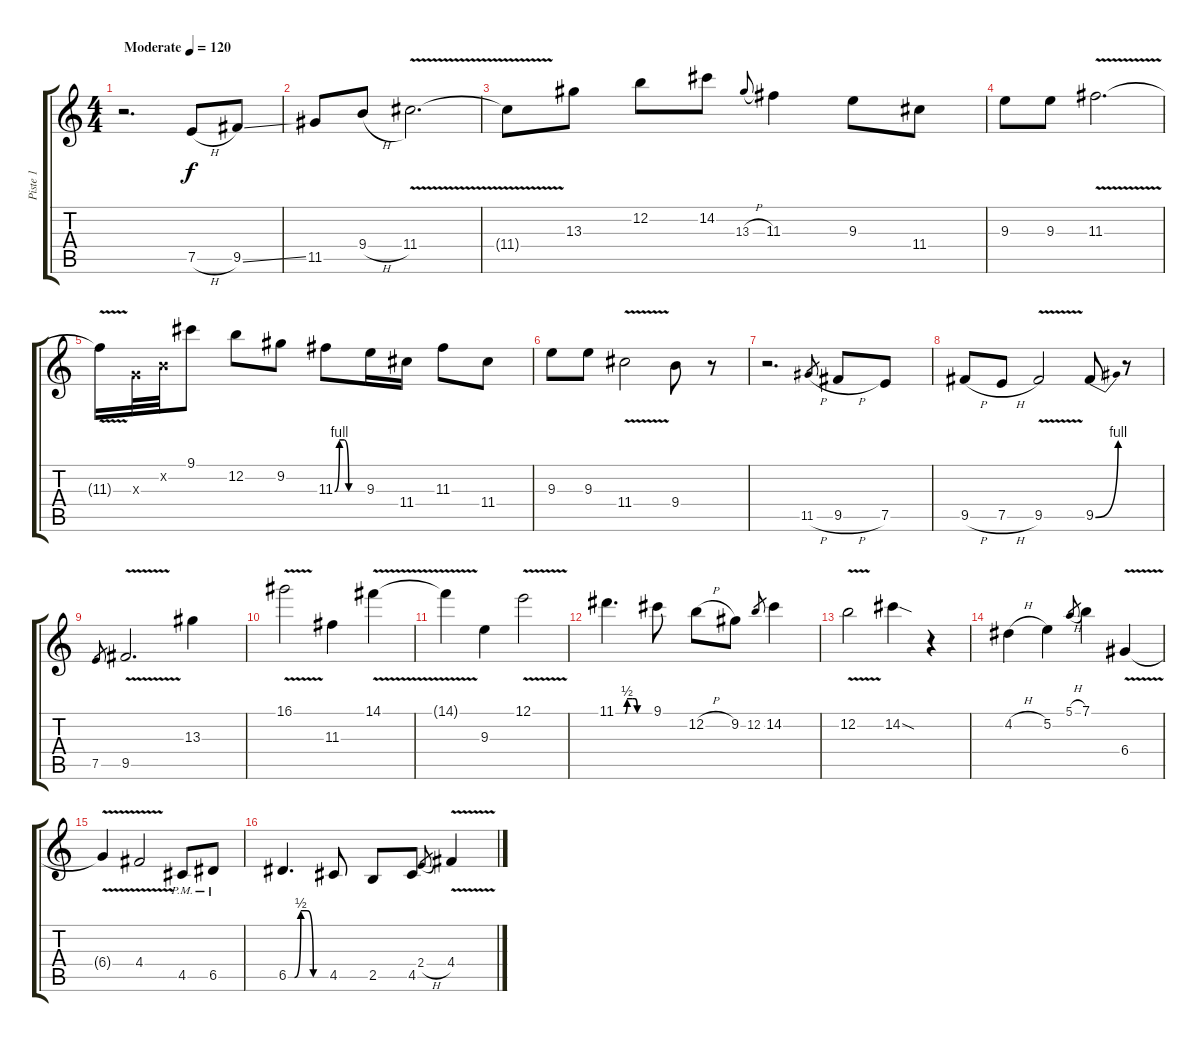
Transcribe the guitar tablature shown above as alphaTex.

\track ("Piste 1" "Piste 1") {instrument distortionguitar}
\staff {score tabs}
\tuning (E4 B3 G3 D3 A2 E2) {hide}
\ts (4 4)
\tempo (120 "Moderate")
\tempo 154
\tempo (120 "Moderate")
\clef g2
\ks c
r.2{d dy f instrument distortionguitar} 7.5{h}.8 9.5{ss}.8 |
11.5.8 9.4{h}.8 11.4{v}.2{d} |
11.4{t}.8 13.3.8 12.2.8 14.2.8 13.3{h}.8{gr onbeat} 11.3.4 9.3.8 11.4.8 |
9.3.8 9.3.8 11.3{v}.2{d} |
11.3{t}.16 0.3{x}.32 0.2{x}.32 9.1.8 12.2.8 9.2.8 11.3{be (custom 0 0 10 4 20 4 30 0 60 0)}.8 9.3.16 11.4.16 11.3.8 11.4.8 |
9.3.8 9.3.8 11.4{v}.2 9.4.8 r.8 |
r.2{d} 11.5{h}.8{gr} 9.5{h}.8 7.5.8 |
9.5{h}.8 7.5{h}.8 9.5{v}.2 9.5{be (bend 0 0 60 4)}.8 r.8 |
7.5.8{gr} 9.5{v}.2{d} 13.3.4 |
16.1{v}.2 11.3.4 14.1{v}.4 |
14.1{t}.4 9.3.4 12.1{v}.2 |
11.1{be (custom 0 0 10 0 13 0 16 0 20 2 30 2 34 2 38 0 60 0)}.4{d} 9.1.8 12.2{h}.8 9.2.8 12.2.8{gr} 14.2.4 |
12.2{v}.2 14.2{sod}.4 r.4 |
4.2{h}.4 5.2.4 5.1{h}.8{gr} 7.1.4 6.4{v}.4 |
6.4{t}.4 4.4{v}.2 4.5{pm}.8 6.5{pm}.8 |
6.5{be (custom 0 0 10 0 20 2 30 2 40 0 60 0)}.4{d} 4.5.8 2.5.8 4.5.8 2.4{h}.8{gr} 4.4{v}.4
